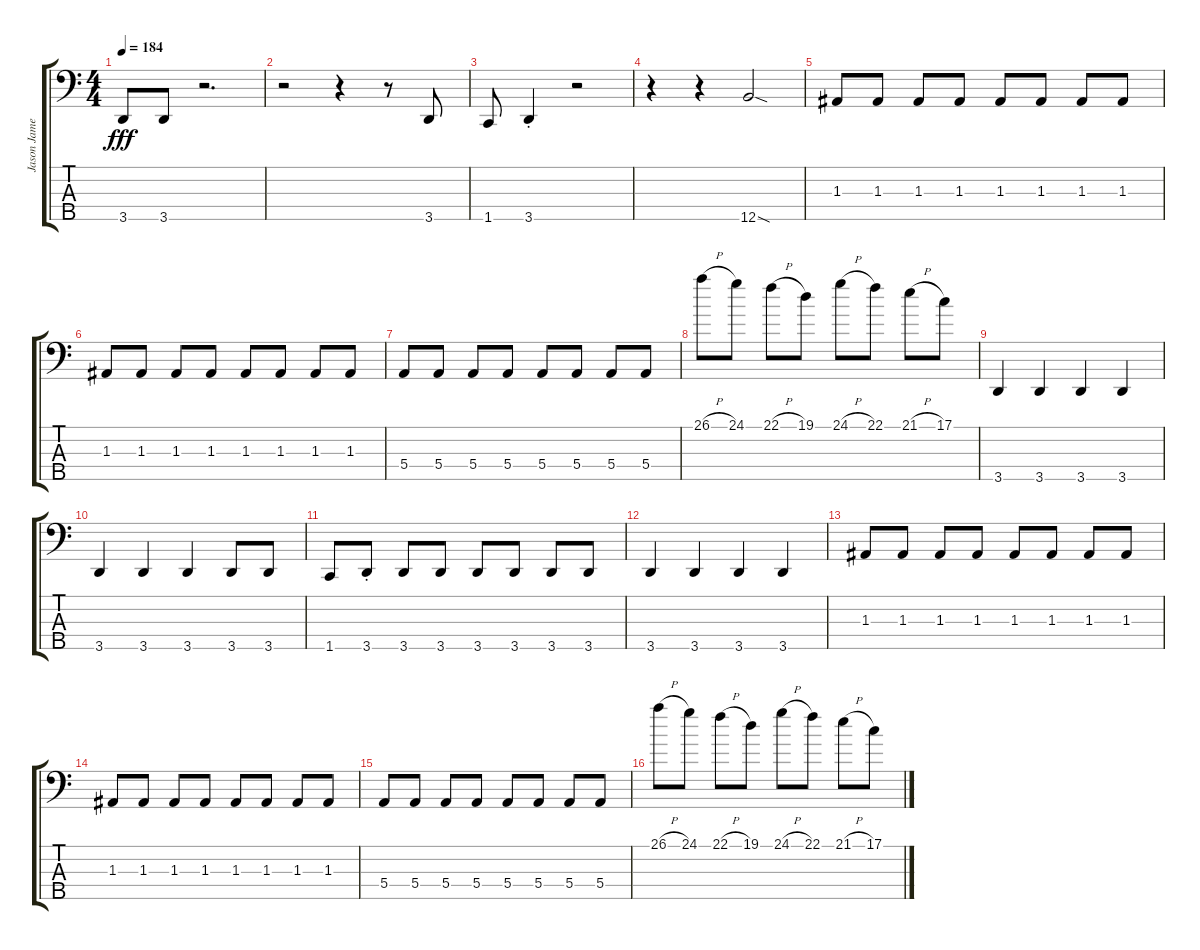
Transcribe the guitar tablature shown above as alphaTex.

\track ("Jason James" "Jason Jame") {instrument electricbasspick}
\staff {score tabs}
\tuning (G2 D2 A1 E1 B0) {hide}
\ts (4 4)
\tempo 184
\clef f4
\ks c
3.5.8{dy fff} 3.5.8 r.2{d} |
r.2 r.4 r.8 3.5.8 |
1.5.8 3.5{st}.4 r.2 |
r.4 r.4 12.5{sod}.2 |
1.3.8 1.3.8 1.3.8 1.3.8 1.3.8 1.3.8 1.3.8 1.3.8 |
1.3.8 1.3.8 1.3.8 1.3.8 1.3.8 1.3.8 1.3.8 1.3.8 |
5.4.8 5.4.8 5.4.8 5.4.8 5.4.8 5.4.8 5.4.8 5.4.8 |
26.1{h}.8 24.1.8 22.1{h}.8 19.1.8 24.1{h}.8 22.1.8 21.1{h}.8 17.1.8 |
3.5.4 3.5.4 3.5.4 3.5.4 |
3.5.4 3.5.4 3.5.4 3.5.8 3.5.8 |
1.5.8 3.5{st}.8 3.5.8 3.5.8 3.5.8 3.5.8 3.5.8 3.5.8 |
3.5.4 3.5.4 3.5.4 3.5.4 |
1.3.8 1.3.8 1.3.8 1.3.8 1.3.8 1.3.8 1.3.8 1.3.8 |
1.3.8 1.3.8 1.3.8 1.3.8 1.3.8 1.3.8 1.3.8 1.3.8 |
5.4.8 5.4.8 5.4.8 5.4.8 5.4.8 5.4.8 5.4.8 5.4.8 |
26.1{h}.8 24.1.8 22.1{h}.8 19.1.8 24.1{h}.8 22.1.8 21.1{h}.8 17.1.8
